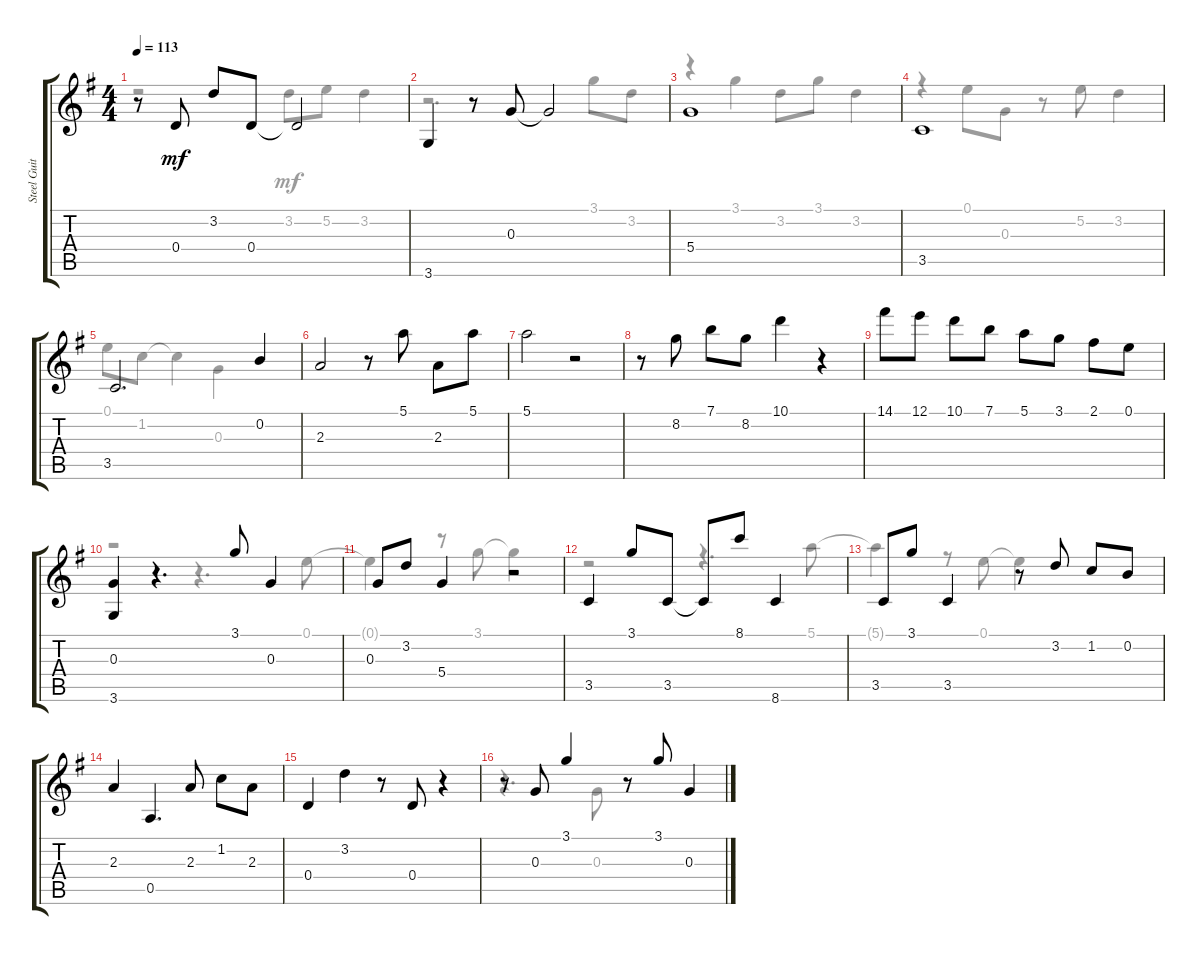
\track ("Steel Guitar" "Steel Guit") {instrument acousticguitarsteel}
\staff {score tabs}
\tuning (E4 B3 G3 D3 A2 E2) {hide}
\voice
\ts (4 4)
\tempo 113
\clef g2
\ks eminor
r.8{dy mf} 0.4.8 3.2.8 0.4.8 0.4{t}.2 |
3.6.4 r.8 0.3.8 0.3{t}.2 |
5.4.1 |
3.5.1 |
3.5.2{d} 0.2.4 |
2.3.2 r.8 5.1.8 2.3.8 5.1.8 |
5.1.2 r.2 |
r.8 8.2.8 7.1.8 8.2.8 10.1.4 r.4 |
14.1.8 12.1.8 10.1.8 7.1.8 5.1.8 3.1.8 2.1.8 0.1.8 |
(0.3 3.6).4 r.4{d} 3.1.8 0.3.4 |
0.3.8 3.2.8 5.4.4 r.2 |
3.5.4 3.1.8 3.5.8 3.5{t}.8 8.1.8 8.6.4 |
3.5.8 3.1.8 3.5.4 r.8 3.2.8 1.2.8 0.2.8 |
2.3.4 0.5.4{d} 2.3.8 1.2.8 2.3.8 |
0.4.4 3.2.4 r.8 0.4.8 r.4 |
r.8 0.3.8 3.1.4 r.8 3.1.8 0.3.4
\voice
\clef g2
\ottava regular
\simile none
\ks eminor
r.2{dy mf} 3.2.8 5.2.8 3.2.4 |
r.2{d} 3.1.8 3.2.8 |
r.4 3.1.4 3.2.8 3.1.8 3.2.4 |
r.4 0.1.8 0.3.8 r.8 5.2.8 3.2.4 |
0.1.8 1.2.8 1.2{t}.4 0.3.4 |
|
|
|
|
r.2 r.4{d} 0.1.8 |
0.1{t}.4 r.8 3.1.8 3.1{t}.4 |
r.2 r.4{d} 5.1.8 |
5.1{t}.4 r.8 0.1.8 0.1{t}.4 |
|
|
r.4{d} 0.3.8
